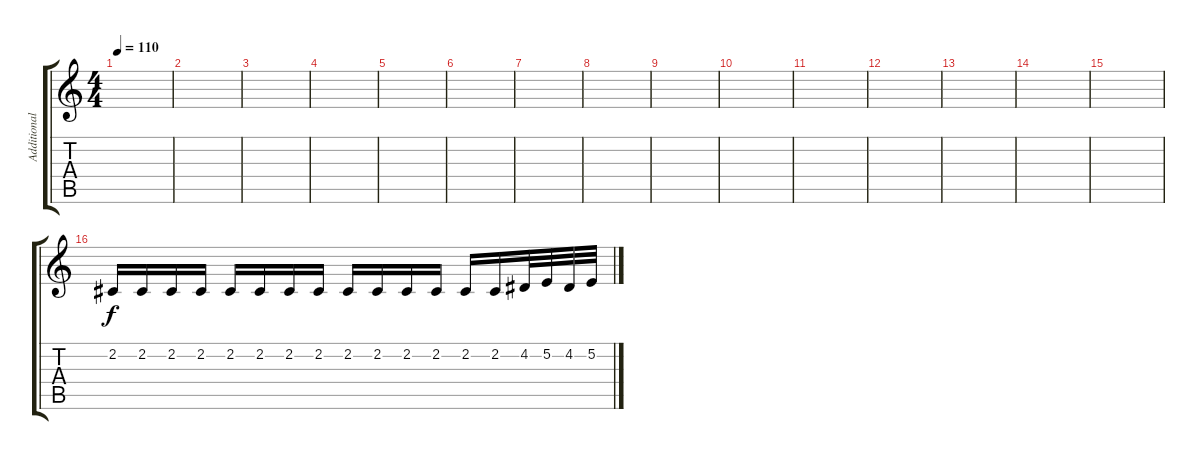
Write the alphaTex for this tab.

\track ("Additional Instruments" "Additional") {instrument koto}
\staff {score tabs}
\tuning (E4 B3 G3 D3 A2 E2) {hide}
\ts (4 4)
\tempo 110
\clef g2
\ks c
|
|
|
|
|
|
|
|
|
|
|
|
|
|
|
2.2.16 2.2.16 2.2.16 2.2.16 2.2.16 2.2.16 2.2.16 2.2.16 2.2.16 2.2.16 2.2.16 2.2.16 2.2.16 2.2.16 4.2.32 5.2.32 4.2.32 5.2.32
